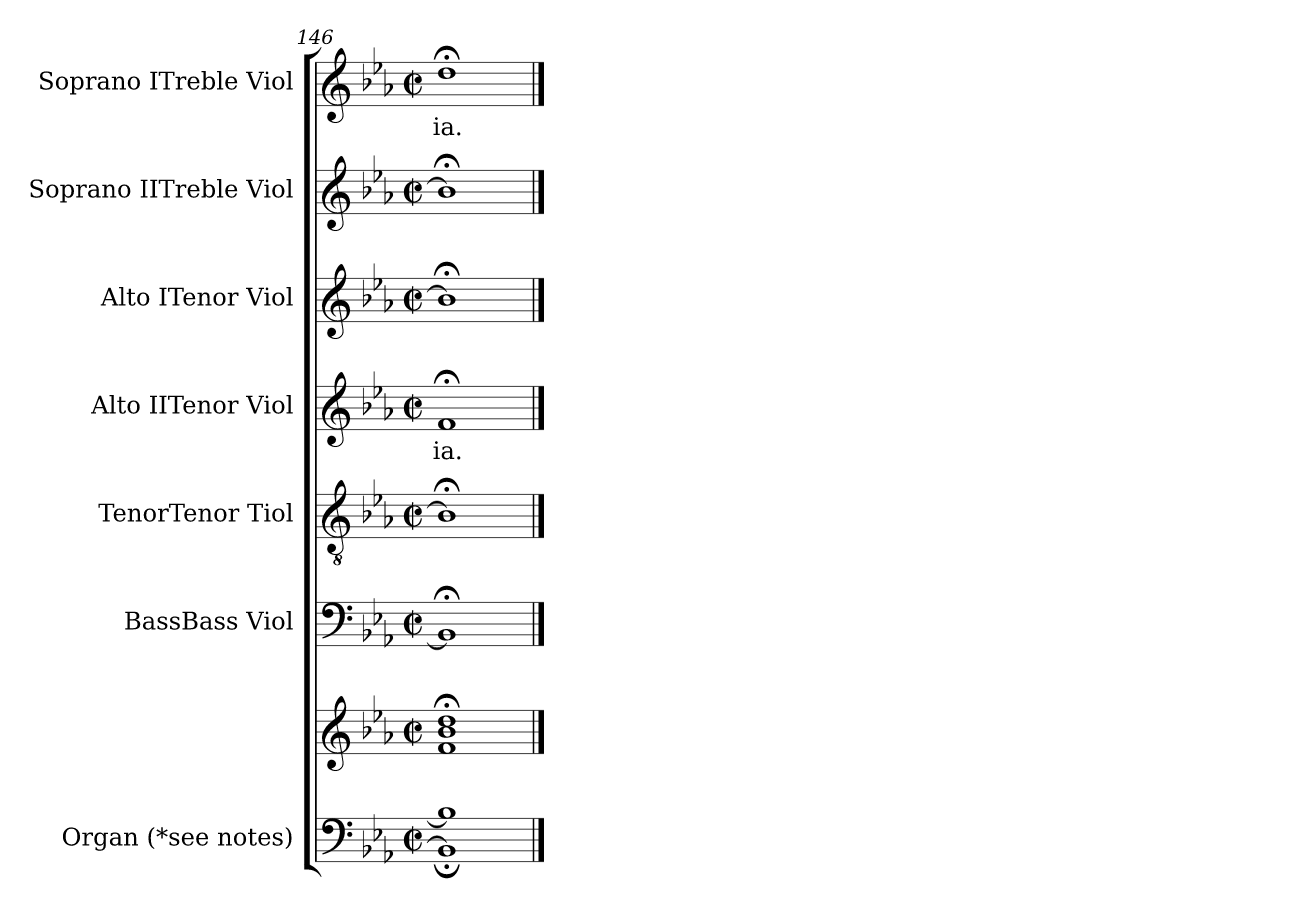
**kern	**kern	**kern	**kern	**kern	**text	**kern	**kern	**text	**kern	**text
*part7	*part7	*part6	*part5	*part4	*part4	*part3	*part2	*part2	*part1	*part1
*staff8	*staff7	*staff6	*staff5	*staff4	*staff4	*staff3	*staff2	*staff2	*staff1	*staff1
*I"Organ (*see notes)	*	*I"BassBass Viol	*I"TenorTenor Tiol	*I"Alto IITenor Viol	*	*I"Alto ITenor Viol	*I"Soprano IITreble Viol	*	*I"Soprano ITreble Viol	*
*	*	*I'B	*I'T	*I'A	*	*I'A	*I'S	*	*I'S	*
*clefF4	*clefG2	*clefF4	*clefGv2	*clefG2	*	*clefG2	*clefG2	*	*clefG2	*
*	*	*	*ITrd7c12	*	*	*	*	*	*	*
*k[b-e-a-]	*k[b-e-a-]	*k[b-e-a-]	*k[b-e-a-]	*k[b-e-a-]	*	*k[b-e-a-]	*k[b-e-a-]	*	*k[b-e-a-]	*
*E-:	*E-:	*E-:	*E-:	*E-:	*	*E-:	*E-:	*	*E-:	*
*M2/2	*M2/2	*M2/2	*M2/2	*M2/2	*	*M2/2	*M2/2	*	*M2/2	*
*met(c|)	*met(c|)	*met(c|)	*met(c|)	*met(c|)	*	*met(c|)	*met(c|)	*	*met(c|)	*
=146	=146	=146	=146	=146	=146	=146	=146	=146	=146	=146
*^	*^	*	*	*	*	*	*	*	*	*
*	*	*	*^	*	*	*	*	*	*	*	*	*
!	!	!	!	!	!	!	!	!LO:LY:b	!	!	!	!	!LO:LY:b
1B-]	1BB-;]	1dd;<	1f	1b-	1BB-;]	1BB-;<]	1f;	-ia.	1b-;<]	1b-;<]	.	1dd;<	-ia.
*v	*v	*	*	*	*	*	*	*	*	*	*	*	*
*	*v	*v	*v	*	*	*	*	*	*	*	*	*
==	==	==	==	==	==	==	==	==	==	==
*-	*-	*-	*-	*-	*-	*-	*-	*-	*-	*-
